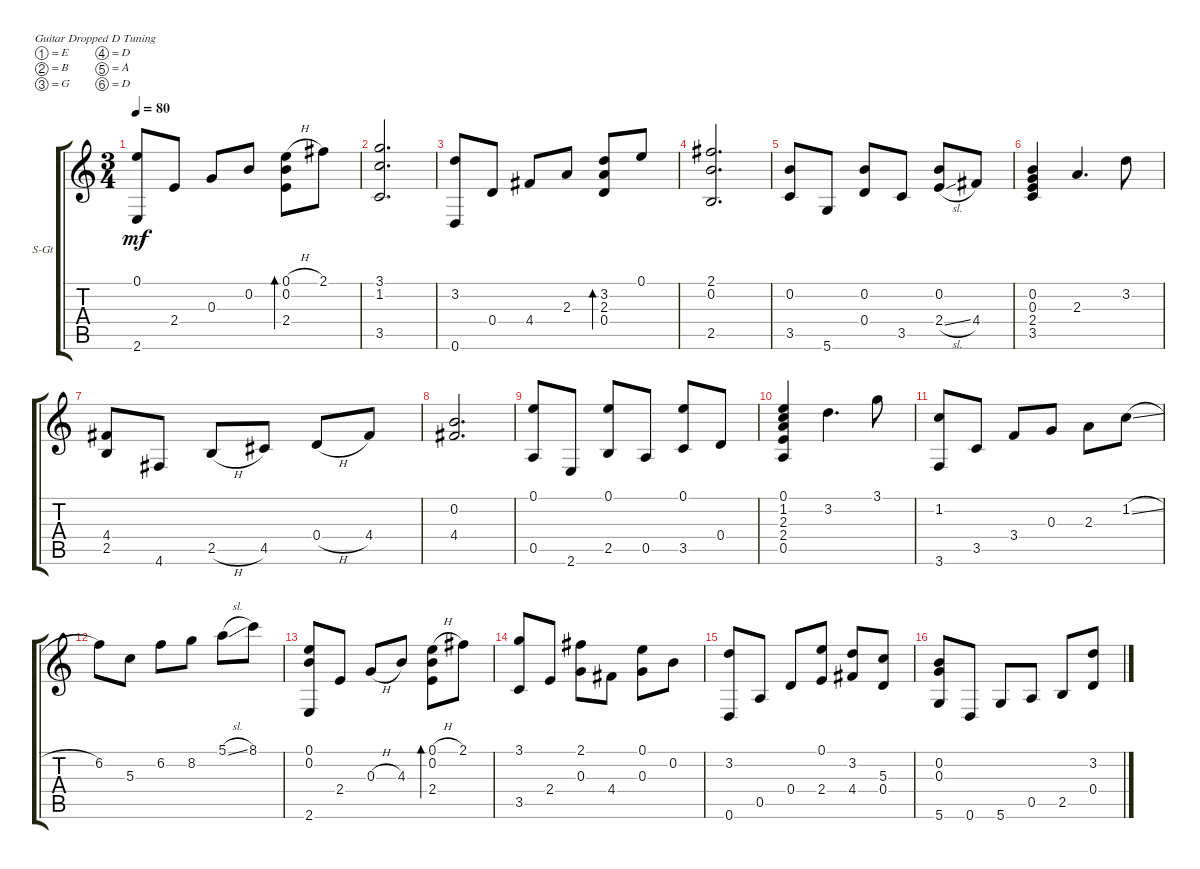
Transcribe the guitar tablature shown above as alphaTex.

\defaultSystemsLayout 4
\bracketExtendMode groupsimilarinstruments
\firstSystemTrackNameOrientation horizontal
\otherSystemsTrackNameOrientation horizontal
\track ("Steel Guitar" "S-Gt") {instrument acousticguitarsteel}
\staff {score tabs}
\tuning (E4 B3 G3 D3 A2 D2)
\ts (3 4)
\tempo 80
\clef g2
\ks c
(0.1 2.6).8{dy mf instrument acousticguitarsteel} 2.4.8 0.3.8 0.2.8 (0.1{h} 2.4 0.2).8{bd 128} 2.1.8 |
(3.1 3.5 1.2).2{d} |
(3.2 0.6).8 0.4.8 4.4.8 2.3.8 (3.2 0.4 2.3).8{bd 128} 0.1.8 |
(2.1 2.5 0.2).2{d} |
(0.2 3.5).8 5.6.8 (0.4 0.2).8 3.5.8 (0.2 2.4{sl}).8 4.4.8 |
(0.2 0.3 2.4 3.5).4 2.3.4{d} 3.2.8 |
(4.4 2.5).8 4.6.8 2.5{h}.8 4.5.8 0.4{h}.8 4.4.8 |
(0.2 4.4).2{d} |
(0.5 0.1).8 2.6.8 (0.1 2.5).8 0.5.8 (0.1 3.5).8 0.4.8 |
(0.1 2.4 2.3 1.2 0.5).4 3.2.4{d} 3.1.8 |
(1.2 3.6).8 3.5.8 3.4.8 0.3.8 2.3.8 1.2{sl}.8 |
6.2.8 5.3.8 6.2.8 8.2.8 5.1{sl}.8 8.1.8 |
(0.1 2.6 0.2).8 2.4.8 0.3{h}.8 4.3.8 (0.1{h} 2.4 0.2).8{bd 128} 2.1.8 |
(3.1 3.5).8 2.4.8 (2.1 0.3).8 4.4.8 (0.1 0.3).8 0.2.8 |
(3.2 0.6).8 0.5.8 0.4.8 (0.1 2.4).8 (3.2 4.4).8 (0.4 5.3).8 |
(0.2 5.6 0.3).8 0.6.8 5.6.8 0.5.8 2.5.8 (0.4 3.2).8
